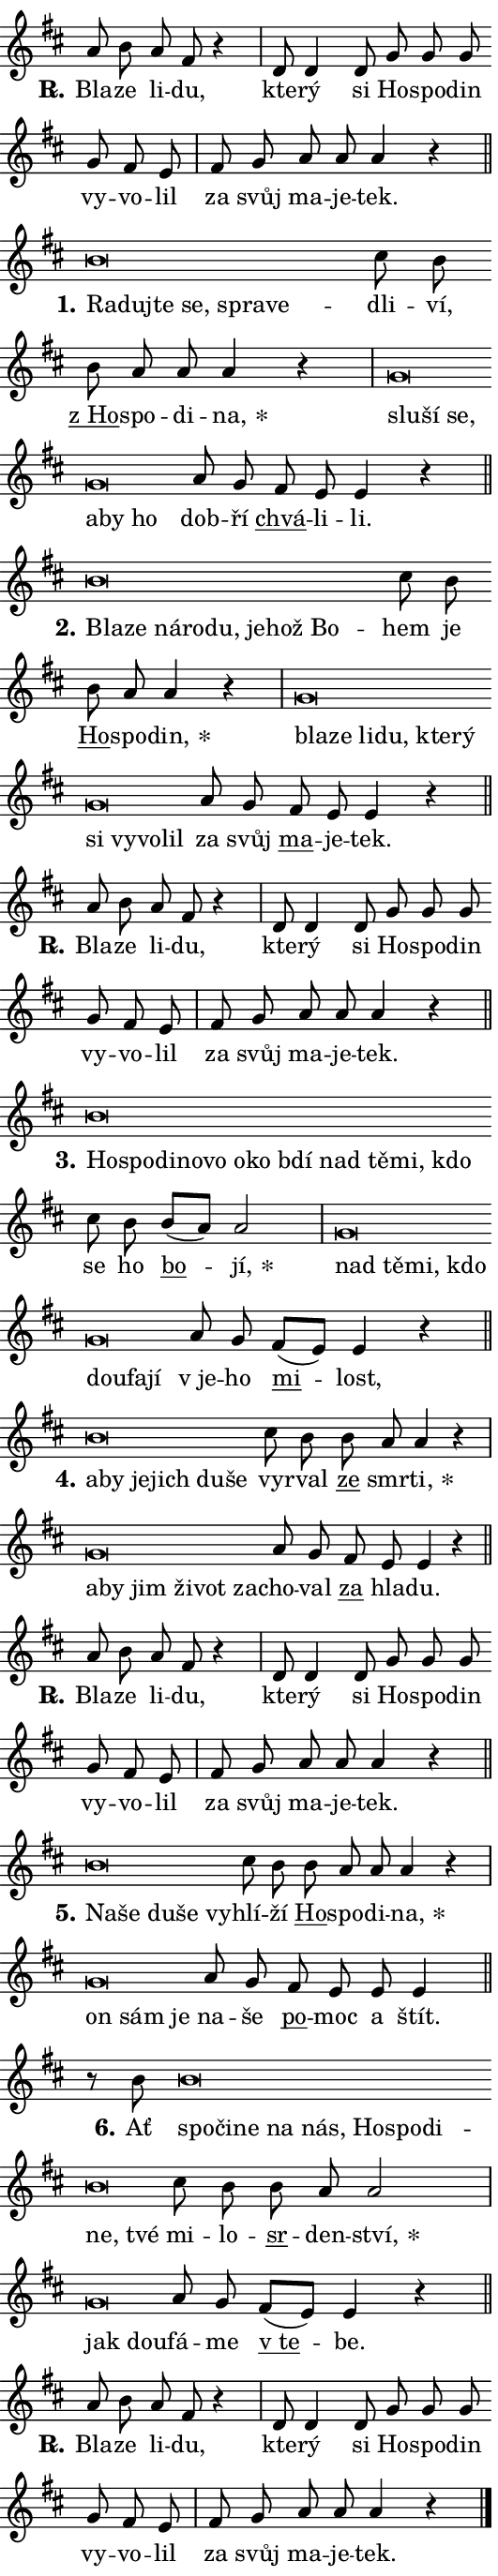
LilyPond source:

\version "2.24.0"
\header { tagline = "" }
\paper {
  indent = 0\cm
  top-margin = 0\cm
  right-margin = 0.13\cm % to fit lyric hyphens
  bottom-margin = 0\cm
  left-margin = 0\cm
  paper-width = 9\cm
  page-breaking = #ly:one-page-breaking
  system-system-spacing.basic-distance = #11
  score-system-spacing.basic-distance = #11
  ragged-last = ##f
}


%% Author: Thomas Morley
%% https://lists.gnu.org/archive/html/lilypond-user/2020-05/msg00002.html
#(define (line-position grob)
"Returns position of @var[grob} in current system:
   @code{'start}, if at first time-step
   @code{'end}, if at last time-step
   @code{'middle} otherwise
"
  (let* ((col (ly:item-get-column grob))
         (ln (ly:grob-object col 'left-neighbor))
         (rn (ly:grob-object col 'right-neighbor))
         (col-to-check-left (if (ly:grob? ln) ln col))
         (col-to-check-right (if (ly:grob? rn) rn col))
         (break-dir-left
           (and
             (ly:grob-property col-to-check-left 'non-musical #f)
             (ly:item-break-dir col-to-check-left)))
         (break-dir-right
           (and
             (ly:grob-property col-to-check-right 'non-musical #f)
             (ly:item-break-dir col-to-check-right))))
        (cond ((eqv? 1 break-dir-left) 'start)
              ((eqv? -1 break-dir-right) 'end)
              (else 'middle))))

#(define (tranparent-at-line-position vctor)
  (lambda (grob)
  "Relying on @code{line-position} select the relevant enry from @var{vctor}.
Used to determine transparency,"
    (case (line-position grob)
      ((end) (not (vector-ref vctor 0)))
      ((middle) (not (vector-ref vctor 1)))
      ((start) (not (vector-ref vctor 2))))))

noteHeadBreakVisibility =
#(define-music-function (break-visibility)(vector?)
"Makes @code{NoteHead}s transparent relying on @var{break-visibility}"
#{
  \override NoteHead.transparent =
    #(tranparent-at-line-position break-visibility)
#})

#(define delete-ledgers-for-transparent-note-heads
  (lambda (grob)
    "Reads whether a @code{NoteHead} is transparent.
If so this @code{NoteHead} is removed from @code{'note-heads} from
@var{grob}, which is supposed to be @code{LedgerLineSpanner}.
As a result ledgers are not printed for this @code{NoteHead}"
    (let* ((nhds-array (ly:grob-object grob 'note-heads))
           (nhds-list
             (if (ly:grob-array? nhds-array)
                 (ly:grob-array->list nhds-array)
                 '()))
           ;; Relies on the transparent-property being done before
           ;; Staff.LedgerLineSpanner.after-line-breaking is executed.
           ;; This is fragile ...
           (to-keep
             (remove
               (lambda (nhd)
                 (ly:grob-property nhd 'transparent #f))
               nhds-list)))
      ;; TODO find a better method to iterate over grob-arrays, similiar
      ;; to filter/remove etc for lists
      ;; For now rebuilt from scratch
      (set! (ly:grob-object grob 'note-heads)  '())
      (for-each
        (lambda (nhd)
          (ly:pointer-group-interface::add-grob grob 'note-heads nhd))
        to-keep))))

squashNotes = {
  \override NoteHead.X-extent = #'(-0.2 . 0.2)
  \override NoteHead.Y-extent = #'(-0.75 . 0)
  \override NoteHead.stencil =
    #(lambda (grob)
       (let ((pos (ly:grob-property grob 'staff-position)))
         (begin
           (if (< pos -7) (display "ERROR: Lower brevis then expected\n") (display ""))
           (if (<= pos -6) ly:text-interface::print ly:note-head::print))))
}
unSquashNotes = {
  \revert NoteHead.X-extent
  \revert NoteHead.Y-extent
  \revert NoteHead.stencil
}

hideNotes = \noteHeadBreakVisibility #begin-of-line-visible
unHideNotes = \noteHeadBreakVisibility #all-visible

% work-around for resetting accidentals
% https://lilypond.org/doc/v2.23/Documentation/notation/displaying-rhythms#unmetered-music
cadenzaMeasure = {
  \cadenzaOff
  \partial 1024 s1024
  \cadenzaOn
}

#(define-markup-command (accent layout props text) (markup?)
  "Underline accented syllable"
  (interpret-markup layout props
    #{\markup \override #'(offset . 4.3) \underline { #text }#}))

responsum = \markup \concat {
  "R" \hspace #-1.05 \path #0.1 #'((moveto 0 0.07) (lineto 0.9 0.8)) \hspace #0.05 "."
}

spaceSize = #0.6828661417322834 % exact space size for TeX Gyre Schola

\layout {
  \context {
    \Staff
    \remove "Time_signature_engraver"
    \override LedgerLineSpanner.after-line-breaking = #delete-ledgers-for-transparent-note-heads
  }
  \context {
    \Lyrics {
      \override LyricSpace.minimum-distance = \spaceSize
      \override LyricText.font-name = #"TeX Gyre Schola"
      \override LyricText.font-size = 1
      \override StanzaNumber.font-name = #"TeX Gyre Schola Bold"
      \override StanzaNumber.font-size = 1
    }
  }
  \context {
    \Score 
    \override NoteHead.text =
      #(lambda (grob) 
        (let ((pos (ly:grob-property grob 'staff-position)))
          #{\markup {
            \combine
              \halign #-0.55 \raise #(if (= pos -6) 0 0.5) \override #'(thickness . 2) \draw-line #'(3.2 . 0)
              \musicglyph "noteheads.sM1"
          }#}))
  }
}

% magnetic-lyrics.ily
%
%   written by
%     Jean Abou Samra <jean@abou-samra.fr>
%     Werner Lemberg <wl@gnu.org>
%
%   adapted by
%     Jiri Hon <jiri.hon@gmail.com>
%
% Version 2022-Apr-15

% https://www.mail-archive.com/lilypond-user@gnu.org/msg149350.html

#(define (Left_hyphen_pointer_engraver context)
   "Collect syllable-hyphen-syllable occurrences in lyrics and store
them in properties.  This engraver only looks to the left.  For
example, if the lyrics input is @code{foo -- bar}, it does the
following.

@itemize @bullet
@item
Set the @code{text} property of the @code{LyricHyphen} grob between
@q{foo} and @q{bar} to @code{foo}.

@item
Set the @code{left-hyphen} property of the @code{LyricText} grob with
text @q{foo} to the @code{LyricHyphen} grob between @q{foo} and
@q{bar}.
@end itemize

Use this auxiliary engraver in combination with the
@code{lyric-@/text::@/apply-@/magnetic-@/offset!} hook."
   (let ((hyphen #f)
         (text #f))
     (make-engraver
      (acknowledgers
       ((lyric-syllable-interface engraver grob source-engraver)
        (set! text grob)))
      (end-acknowledgers
       ((lyric-hyphen-interface engraver grob source-engraver)
        ;(when (not (grob::has-interface grob 'lyric-space-interface))
          (set! hyphen grob)));)
      ((stop-translation-timestep engraver)
       (when (and text hyphen)
         (ly:grob-set-object! text 'left-hyphen hyphen))
       (set! text #f)
       (set! hyphen #f)))))

#(define (lyric-text::apply-magnetic-offset! grob)
   "If the space between two syllables is less than the value in
property @code{LyricText@/.details@/.squash-threshold}, move the right
syllable to the left so that it gets concatenated with the left
syllable.

Use this function as a hook for
@code{LyricText@/.after-@/line-@/breaking} if the
@code{Left_@/hyphen_@/pointer_@/engraver} is active."
   (let ((hyphen (ly:grob-object grob 'left-hyphen #f)))
     (when hyphen
       (let ((left-text (ly:spanner-bound hyphen LEFT)))
         (when (grob::has-interface left-text 'lyric-syllable-interface)
           (let* ((common (ly:grob-common-refpoint grob left-text X))
                  (this-x-ext (ly:grob-extent grob common X))
                  (left-x-ext
                   (begin
                     ;; Trigger magnetism for left-text.
                     (ly:grob-property left-text 'after-line-breaking)
                     (ly:grob-extent left-text common X)))
                  ;; `delta` is the gap width between two syllables.
                  (delta (- (interval-start this-x-ext)
                            (interval-end left-x-ext)))
                  (details (ly:grob-property grob 'details))
                  (threshold (assoc-get 'squash-threshold details 0.2)))
             (when (< delta threshold)
               (let* (;; We have to manipulate the input text so that
                      ;; ligatures crossing syllable boundaries are not
                      ;; disabled.  For languages based on the Latin
                      ;; script this is essentially a beautification.
                      ;; However, for non-Western scripts it can be a
                      ;; necessity.
                      (lt (ly:grob-property left-text 'text))
                      (rt (ly:grob-property grob 'text))
                      (is-space (grob::has-interface hyphen 'lyric-space-interface))
                      (space (if is-space " " ""))
                      (extra-delta (if is-space spaceSize 0))
                      ;; Append new syllable.
                      (ltrt-space (if (and (string? lt) (string? rt))
                                (string-append lt space rt)
                                (make-concat-markup (list lt space rt))))
                      ;; Right-align `ltrt` to the right side.
                      (ltrt-space-markup (grob-interpret-markup
                               grob
                               (make-translate-markup
                                (cons (interval-length this-x-ext) 0)
                                (make-right-align-markup ltrt-space)))))
                 (begin
                   ;; Don't print `left-text`.
                   (ly:grob-set-property! left-text 'stencil #f)
                   ;; Set text and stencil (which holds all collected
                   ;; syllables so far) and shift it to the left.
                   (ly:grob-set-property! grob 'text ltrt-space)
                   (ly:grob-set-property! grob 'stencil ltrt-space-markup)
                   (ly:grob-translate-axis! grob (- (- delta extra-delta)) X))))))))))


#(define (lyric-hyphen::displace-bounds-first grob)
   ;; Make very sure this callback isn't triggered too early.
   (let ((left (ly:spanner-bound grob LEFT))
         (right (ly:spanner-bound grob RIGHT)))
     (ly:grob-property left 'after-line-breaking)
     (ly:grob-property right 'after-line-breaking)
     (ly:lyric-hyphen::print grob)))

squashThreshold = #0.4

\layout {
  \context {
    \Lyrics
    \consists #Left_hyphen_pointer_engraver
    \override LyricText.after-line-breaking =
      #lyric-text::apply-magnetic-offset!
    \override LyricHyphen.stencil = #lyric-hyphen::displace-bounds-first
    \override LyricText.details.squash-threshold = \squashThreshold
    \override LyricHyphen.minimum-distance = 0
    \override LyricHyphen.minimum-length = \squashThreshold
  }
}

squashText = \override LyricText.details.squash-threshold = 9999
unSquashText = \override LyricText.details.squash-threshold = \squashThreshold

leftText = \override LyricText.self-alignment-X = #LEFT
unLeftText = \revert LyricText.self-alignment-X

starOffset = #(lambda (grob) 
                (let ((x_offset (ly:self-alignment-interface::aligned-on-x-parent grob)))
                  (if (= x_offset 0) 0 (+ x_offset 1.2))))

star = #(define-music-function (syllable)(string?)
"Append star separator at the end of a syllable"
#{
  \once \override LyricText.X-offset = #starOffset
  \lyricmode { \markup {
    #syllable
    \override #'((font-name . "TeX Gyre Schola Bold")) \hspace #0.2 \lower #0.65 \larger "*"
  } }
#})

starAccent = #(define-music-function (syllable)(string?)
"Append star separator at the end of a syllable and make accent"
#{
  \once \override LyricText.X-offset = #starOffset
  \lyricmode { \markup {
    \accent #syllable
    \override #'((font-name . "TeX Gyre Schola Bold")) \hspace #0.2 \lower #0.65 \larger "*"
  } }
#})

breath = #(define-music-function (syllable)(string?)
"Append breathing indicator at the end of a syllable"
#{
  \lyricmode { \markup { #syllable "+" } }
#})

optionalBreath = #(define-music-function (syllable)(string?)
"Append optional breathing indicator at the end of a syllable"
#{
  \lyricmode { \markup { #syllable "(+)" } }
#})


\score {
    <<
        \new Voice = "melody" { \cadenzaOn \key d \major \relative { a'8 b a fis r4 \cadenzaMeasure \bar "|" d8 d4 d8 \bar "" g g g \bar "" g fis e \cadenzaMeasure \bar "|" fis g a a a4 r \cadenzaMeasure \bar "||" \break } }
        \new Lyrics \lyricsto "melody" { \lyricmode { \set stanza = \responsum
Bla -- ze li -- du, kte -- rý si Ho -- spo -- din vy -- vo -- lil za svůj ma -- je -- tek. } }
    >>
    \layout {}
}

\score {
    <<
        \new Voice = "melody" { \cadenzaOn \key d \major \relative { \squashNotes b'\breve*1/16 \hideNotes \breve*1/16 \bar "" \breve*1/16 \bar "" \breve*1/16 \bar "" \breve*1/16 \breve*1/16 \bar "" \unHideNotes \unSquashNotes cis8 b \bar "" b a a a4 r \cadenzaMeasure \bar "|" \squashNotes g\breve*1/16 \hideNotes \breve*1/16 \bar "" \breve*1/16 \bar "" \breve*1/16 \bar "" \breve*1/16 \breve*1/16 \bar "" \unHideNotes \unSquashNotes a8 g \bar "" fis e e4 r \cadenzaMeasure \bar "||" \break } }
        \new Lyrics \lyricsto "melody" { \lyricmode { \set stanza = "1."
\leftText Ra -- \squashText duj -- te se, spra -- ve -- \unLeftText \unSquashText dli -- ví, \markup \accent "z Ho" -- spo -- di -- \star na, \leftText slu -- \squashText ší se, a -- by ho \unLeftText \unSquashText dob -- ří \markup \accent chvá -- li -- li. } }
    >>
    \layout {}
}

\score {
    <<
        \new Voice = "melody" { \cadenzaOn \key d \major \relative { \squashNotes b'\breve*1/16 \hideNotes \breve*1/16 \bar "" \breve*1/16 \bar "" \breve*1/16 \bar "" \breve*1/16 \bar "" \breve*1/16 \bar "" \breve*1/16 \breve*1/16 \bar "" \unHideNotes \unSquashNotes cis8 b \bar "" b a a4 r \cadenzaMeasure \bar "|" \squashNotes g\breve*1/16 \hideNotes \breve*1/16 \bar "" \breve*1/16 \bar "" \breve*1/16 \bar "" \breve*1/16 \bar "" \breve*1/16 \bar "" \breve*1/16 \bar "" \breve*1/16 \bar "" \breve*1/16 \breve*1/16 \bar "" \unHideNotes \unSquashNotes a8 g \bar "" fis e e4 r \cadenzaMeasure \bar "||" \break } }
        \new Lyrics \lyricsto "melody" { \lyricmode { \set stanza = "2."
\leftText Bla -- \squashText ze ná -- ro -- du, je -- hož Bo -- \unLeftText \unSquashText hem je \markup \accent Ho -- spo -- \star din, \leftText bla -- \squashText ze li -- du, kte -- rý si vy -- vo -- lil \unLeftText \unSquashText za svůj \markup \accent ma -- je -- tek. } }
    >>
    \layout {}
}

\score {
    <<
        \new Voice = "melody" { \cadenzaOn \key d \major \relative { a'8 b a fis r4 \cadenzaMeasure \bar "|" d8 d4 d8 \bar "" g g g \bar "" g fis e \cadenzaMeasure \bar "|" fis g a a a4 r \cadenzaMeasure \bar "||" \break } }
        \new Lyrics \lyricsto "melody" { \lyricmode { \set stanza = \responsum
Bla -- ze li -- du, kte -- rý si Ho -- spo -- din vy -- vo -- lil za svůj ma -- je -- tek. } }
    >>
    \layout {}
}

\score {
    <<
        \new Voice = "melody" { \cadenzaOn \key d \major \relative { \squashNotes b'\breve*1/16 \hideNotes \breve*1/16 \bar "" \breve*1/16 \bar "" \breve*1/16 \bar "" \breve*1/16 \bar "" \breve*1/16 \bar "" \breve*1/16 \bar "" \breve*1/16 \bar "" \breve*1/16 \bar "" \breve*1/16 \bar "" \breve*1/16 \breve*1/16 \bar "" \unHideNotes \unSquashNotes cis8 b \bar "" b[( a)] a2 \cadenzaMeasure \bar "|" \squashNotes g\breve*1/16 \hideNotes \breve*1/16 \bar "" \breve*1/16 \bar "" \breve*1/16 \bar "" \breve*1/16 \bar "" \breve*1/16 \breve*1/16 \bar "" \unHideNotes \unSquashNotes a8 g \bar "" fis[( e)] e4 r \cadenzaMeasure \bar "||" \break } }
        \new Lyrics \lyricsto "melody" { \lyricmode { \set stanza = "3."
\leftText Ho -- \squashText spo -- di -- no -- vo o -- ko bdí nad tě -- mi, kdo \unLeftText \unSquashText se ho \markup \accent bo -- \star jí, \leftText nad \squashText tě -- mi, kdo dou -- fa -- jí \unLeftText \unSquashText "v je" -- ho \markup \accent mi -- lost, } }
    >>
    \layout {}
}

\score {
    <<
        \new Voice = "melody" { \cadenzaOn \key d \major \relative { \squashNotes b'\breve*1/16 \hideNotes \breve*1/16 \bar "" \breve*1/16 \bar "" \breve*1/16 \bar "" \breve*1/16 \breve*1/16 \bar "" \unHideNotes \unSquashNotes cis8 b \bar "" b a a4 r \cadenzaMeasure \bar "|" \squashNotes g\breve*1/16 \hideNotes \breve*1/16 \bar "" \breve*1/16 \bar "" \breve*1/16 \bar "" \breve*1/16 \breve*1/16 \bar "" \unHideNotes \unSquashNotes a8 g \bar "" fis e e4 r \cadenzaMeasure \bar "||" \break } }
        \new Lyrics \lyricsto "melody" { \lyricmode { \set stanza = "4."
\leftText a -- \squashText by je -- jich du -- še \unLeftText \unSquashText vy -- rval \markup \accent ze smr -- \star ti, \leftText a -- \squashText by jim ži -- vot za -- \unLeftText \unSquashText cho -- val \markup \accent za hla -- du. } }
    >>
    \layout {}
}

\score {
    <<
        \new Voice = "melody" { \cadenzaOn \key d \major \relative { a'8 b a fis r4 \cadenzaMeasure \bar "|" d8 d4 d8 \bar "" g g g \bar "" g fis e \cadenzaMeasure \bar "|" fis g a a a4 r \cadenzaMeasure \bar "||" \break } }
        \new Lyrics \lyricsto "melody" { \lyricmode { \set stanza = \responsum
Bla -- ze li -- du, kte -- rý si Ho -- spo -- din vy -- vo -- lil za svůj ma -- je -- tek. } }
    >>
    \layout {}
}

\score {
    <<
        \new Voice = "melody" { \cadenzaOn \key d \major \relative { \squashNotes b'\breve*1/16 \hideNotes \breve*1/16 \bar "" \breve*1/16 \bar "" \breve*1/16 \breve*1/16 \bar "" \unHideNotes \unSquashNotes cis8 b \bar "" b a a a4 r \cadenzaMeasure \bar "|" \squashNotes g\breve*1/16 \hideNotes \breve*1/16 \breve*1/16 \bar "" \unHideNotes \unSquashNotes a8 g \bar "" fis e e e4 \cadenzaMeasure \bar "||" \break } }
        \new Lyrics \lyricsto "melody" { \lyricmode { \set stanza = "5."
\leftText Na -- \squashText še du -- še vy -- \unLeftText \unSquashText hlí -- ží \markup \accent Ho -- spo -- di -- \star na, \leftText on \squashText sám je \unLeftText \unSquashText na -- še \markup \accent po -- moc a štít. } }
    >>
    \layout {}
}

\score {
    <<
        \new Voice = "melody" { \cadenzaOn \key d \major \relative { r8 b'8 \squashNotes b\breve*1/16 \hideNotes \breve*1/16 \bar "" \breve*1/16 \bar "" \breve*1/16 \bar "" \breve*1/16 \bar "" \breve*1/16 \bar "" \breve*1/16 \bar "" \breve*1/16 \bar "" \breve*1/16 \breve*1/16 \bar "" \unHideNotes \unSquashNotes cis8 b \bar "" b a a2 \cadenzaMeasure \bar "|" \squashNotes g\breve*1/16 \hideNotes \breve*1/16 \bar "" \unHideNotes \unSquashNotes a8 g \bar "" fis[( e)] e4 r \cadenzaMeasure \bar "||" \break } }
        \new Lyrics \lyricsto "melody" { \lyricmode { \set stanza = "6."
Ať \leftText spo -- \squashText či -- ne na nás, Ho -- spo -- di -- ne, tvé \unLeftText \unSquashText mi -- lo -- \markup \accent sr -- den -- \star ství, \leftText jak \squashText dou -- \unLeftText \unSquashText fá -- me \markup \accent "v te" -- be. } }
    >>
    \layout {}
}

\score {
    <<
        \new Voice = "melody" { \cadenzaOn \key d \major \relative { a'8 b a fis r4 \cadenzaMeasure \bar "|" d8 d4 d8 \bar "" g g g \bar "" g fis e \cadenzaMeasure \bar "|" fis g a a a4 r \cadenzaMeasure \bar "||" \break } \bar "|." }
        \new Lyrics \lyricsto "melody" { \lyricmode { \set stanza = \responsum
Bla -- ze li -- du, kte -- rý si Ho -- spo -- din vy -- vo -- lil za svůj ma -- je -- tek. } }
    >>
    \layout {}
}
